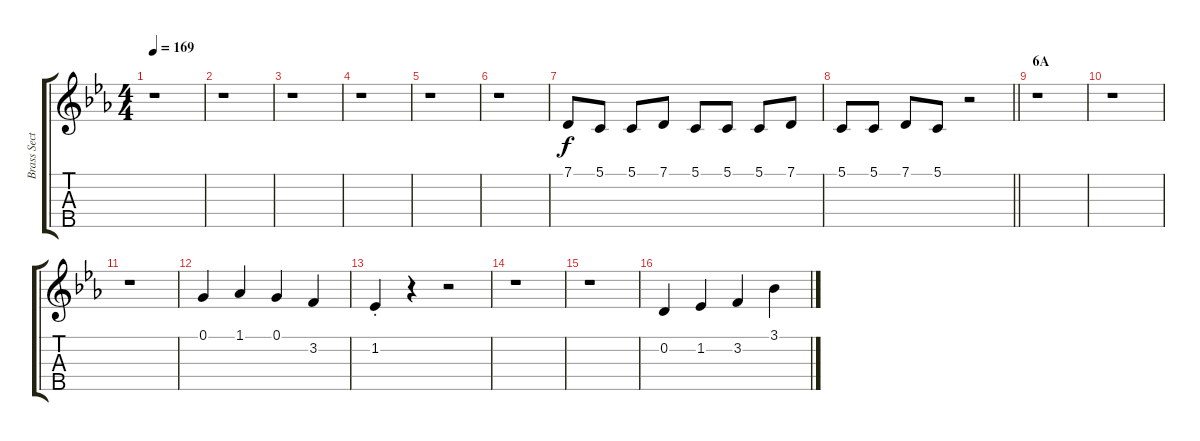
\track ("Brass Section II" "Brass Sect") {instrument brasssection}
\staff {score tabs}
\tuning (G3 D3 A2 E2 B1) {hide}
\ts (4 4)
\tempo 169
\clef g2
\ks eb
r.1{dy f} |
r.1 |
r.1 |
r.1 |
r.1 |
r.1 |
7.1.8 5.1.8 5.1.8 7.1.8 5.1.8 5.1.8 5.1.8 7.1.8 |
\barLineRight lightlight
5.1.8 5.1.8 7.1.8 5.1.8 r.2 |
\section ("" "6A")
r.1 |
r.1 |
r.1 |
0.1.4{ot 8vb} 1.1.4{ot 8vb} 0.1.4{ot 8vb} 3.2.4{ot 8vb} |
1.2{st}.4{ot 8vb} r.4 r.2 |
r.1 |
r.1 |
0.2.4{ot 8vb} 1.2.4{ot 8vb} 3.2.4{ot 8vb} 3.1.4{ot 8vb}
